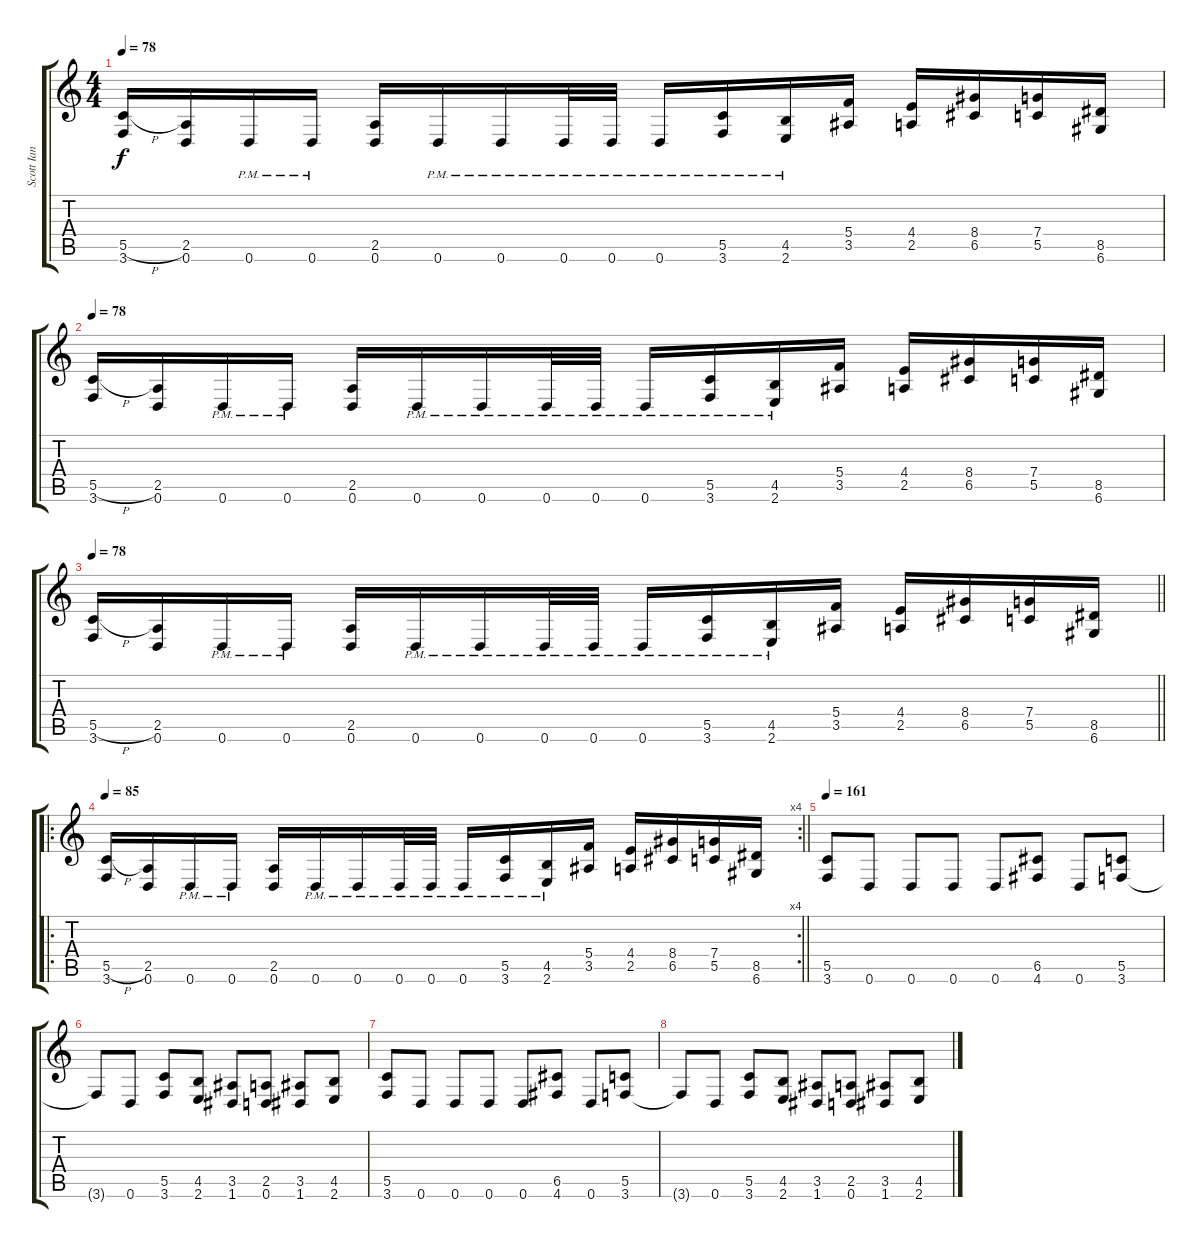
\track ("Scott Ian" "Scott Ian") {instrument distortionguitar}
\staff {score tabs}
\tuning (D4 A3 F3 C3 G2 D2) {hide}
\ts (4 4)
\tempo 78
\clef g2
\ks c
(5.5{h} 3.6).16{dy f} (2.5 0.6).16 0.6{pm}.16 0.6{pm}.16 (2.5 0.6).16 0.6{pm}.16 0.6{pm}.16 0.6{pm}.32 0.6{pm}.32 0.6{pm}.16 (5.5 3.6{pm}).16 (4.5 2.6{pm}).16 (5.4 3.5).16 (4.4 2.5).16 (8.4 6.5).16 (7.4 5.5).16 (8.5 6.6).16 |
\tempo 78
(5.5{h} 3.6).16 (2.5 0.6).16 0.6{pm}.16 0.6{pm}.16 (2.5 0.6).16 0.6{pm}.16 0.6{pm}.16 0.6{pm}.32 0.6{pm}.32 0.6{pm}.16 (5.5 3.6{pm}).16 (4.5 2.6{pm}).16 (5.4 3.5).16 (4.4 2.5).16 (8.4 6.5).16 (7.4 5.5).16 (8.5 6.6).16 |
\tempo 78
\barLineRight lightlight
(5.5{h} 3.6).16 (2.5 0.6).16 0.6{pm}.16 0.6{pm}.16 (2.5 0.6).16 0.6{pm}.16 0.6{pm}.16 0.6{pm}.32 0.6{pm}.32 0.6{pm}.16 (5.5 3.6{pm}).16 (4.5 2.6{pm}).16 (5.4 3.5).16 (4.4 2.5).16 (8.4 6.5).16 (7.4 5.5).16 (8.5 6.6).16 |
\ro
\rc 4
\tempo 85
\barLineRight lightlight
(5.5{h} 3.6).16 (2.5 0.6).16 0.6{pm}.16 0.6{pm}.16 (2.5 0.6).16 0.6{pm}.16 0.6{pm}.16 0.6{pm}.32 0.6{pm}.32 0.6{pm}.16 (5.5 3.6{pm}).16 (4.5 2.6{pm}).16 (5.4 3.5).16 (4.4 2.5).16 (8.4 6.5).16 (7.4 5.5).16 (8.5 6.6).16 |
\tempo 161
(5.5 3.6).8 0.6.8 0.6.8 0.6.8 0.6.8 (6.5 4.6).8 0.6.8 (5.5 3.6).8 |
3.6{t}.8 0.6.8 (5.5 3.6).8 (4.5 2.6).8 (3.5 1.6).8 (2.5 0.6).8 (3.5 1.6).8 (4.5 2.6).8 |
(5.5 3.6).8 0.6.8 0.6.8 0.6.8 0.6.8 (6.5 4.6).8 0.6.8 (5.5 3.6).8 |
3.6{t}.8 0.6.8 (5.5 3.6).8 (4.5 2.6).8 (3.5 1.6).8 (2.5 0.6).8 (3.5 1.6).8 (4.5 2.6).8
